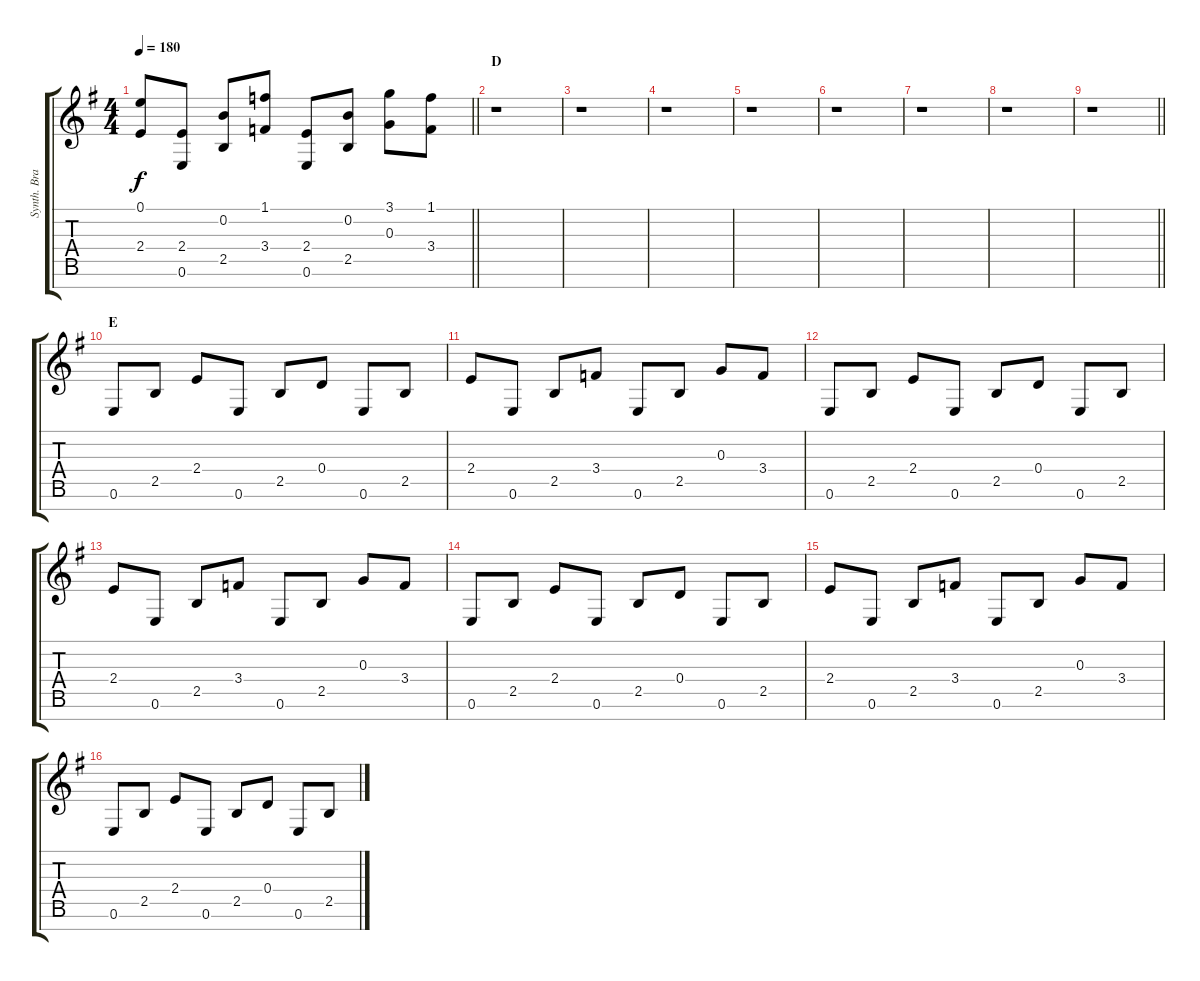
\track ("Synth. Brass" "Synth. Bra") {instrument synthbrass1}
\staff {score tabs}
\tuning (E5 B4 G4 D4 A3 E3 B2) {hide}
\ts (4 4)
\tempo 180
\clef g2
\barLineRight lightlight
\ks g
(0.1 2.4).8{dy f} (2.4 0.6).8 (0.2 2.5).8 (1.1 3.4).8 (2.4 0.6).8 (0.2 2.5).8 (3.1 0.3).8 (1.1 3.4).8 |
\section ("" "D")
r.1 |
r.1 |
r.1 |
r.1 |
r.1 |
r.1 |
r.1 |
\barLineRight lightlight
r.1 |
\section ("" "E")
0.6.8 2.5.8 2.4.8 0.6.8 2.5.8 0.4.8 0.6.8 2.5.8 |
2.4.8 0.6.8 2.5.8 3.4.8 0.6.8 2.5.8 0.3.8 3.4.8 |
0.6.8 2.5.8 2.4.8 0.6.8 2.5.8 0.4.8 0.6.8 2.5.8 |
2.4.8 0.6.8 2.5.8 3.4.8 0.6.8 2.5.8 0.3.8 3.4.8 |
0.6.8 2.5.8 2.4.8 0.6.8 2.5.8 0.4.8 0.6.8 2.5.8 |
2.4.8 0.6.8 2.5.8 3.4.8 0.6.8 2.5.8 0.3.8 3.4.8 |
0.6.8 2.5.8 2.4.8 0.6.8 2.5.8 0.4.8 0.6.8 2.5.8
